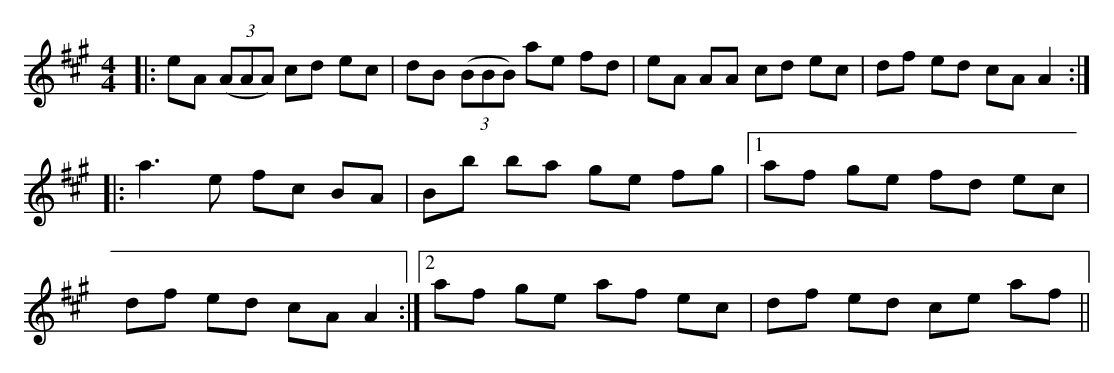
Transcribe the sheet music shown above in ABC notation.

X:1
M:4/4
K:A
|:eA ((3AAA) cd ec|dB ((3BBB) ae fd|eA AA cd ec|df ed cA A2:|
|:a2>e2 fc BA|Bb ba ge fg|1 af ge fd ec|
df ed cA A2:|2 af ge af ec|df ed ce af||
